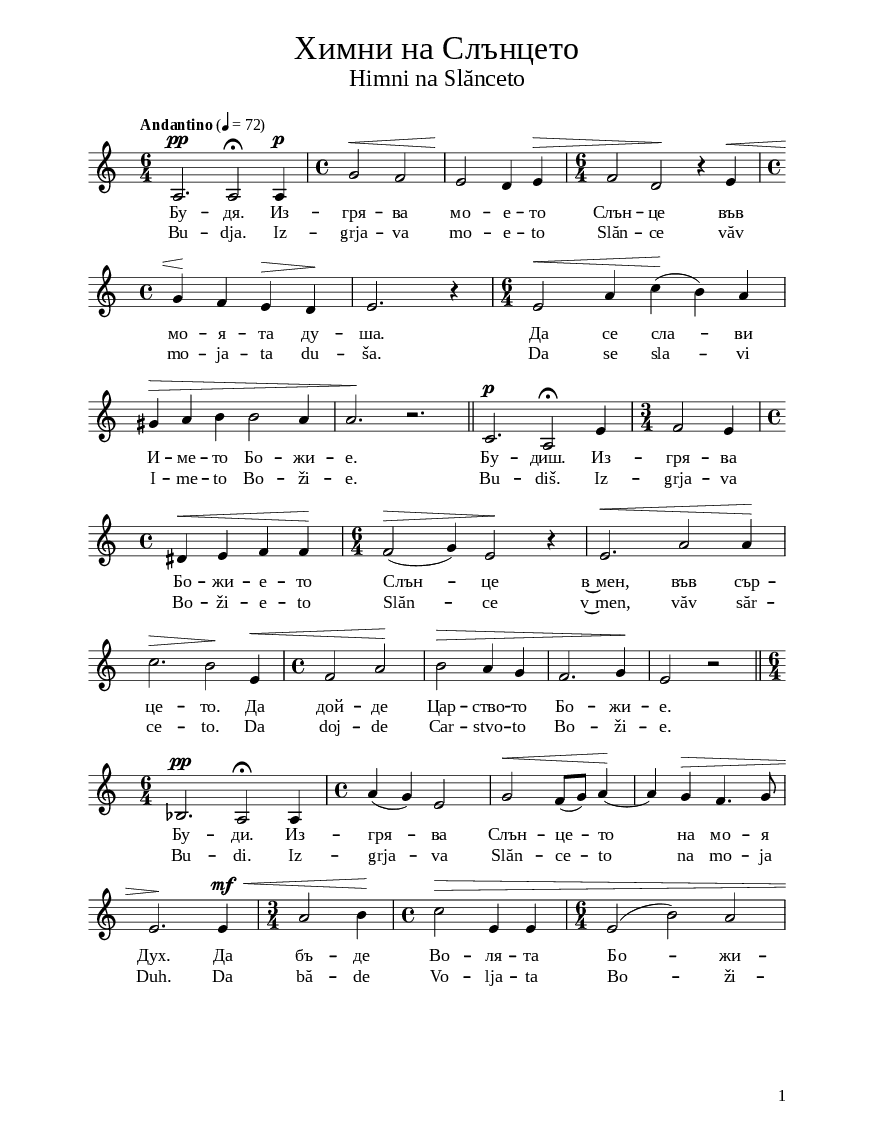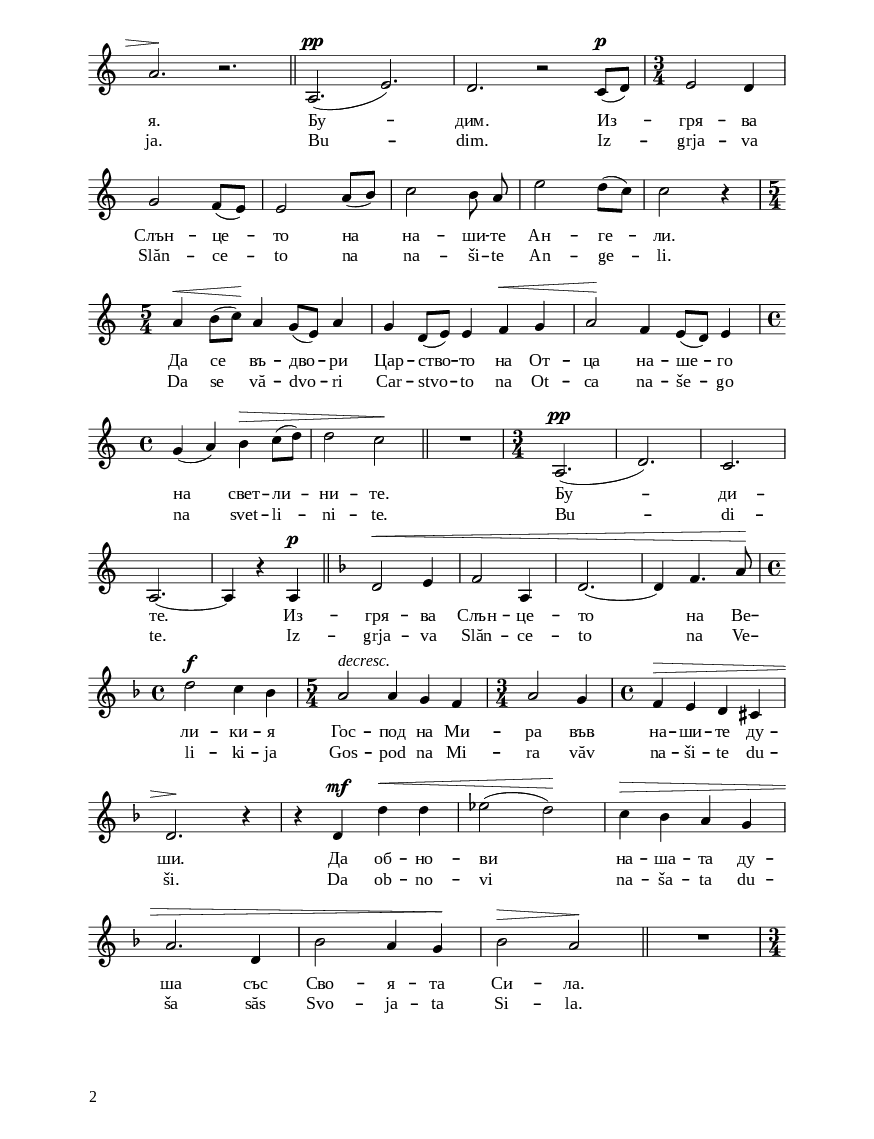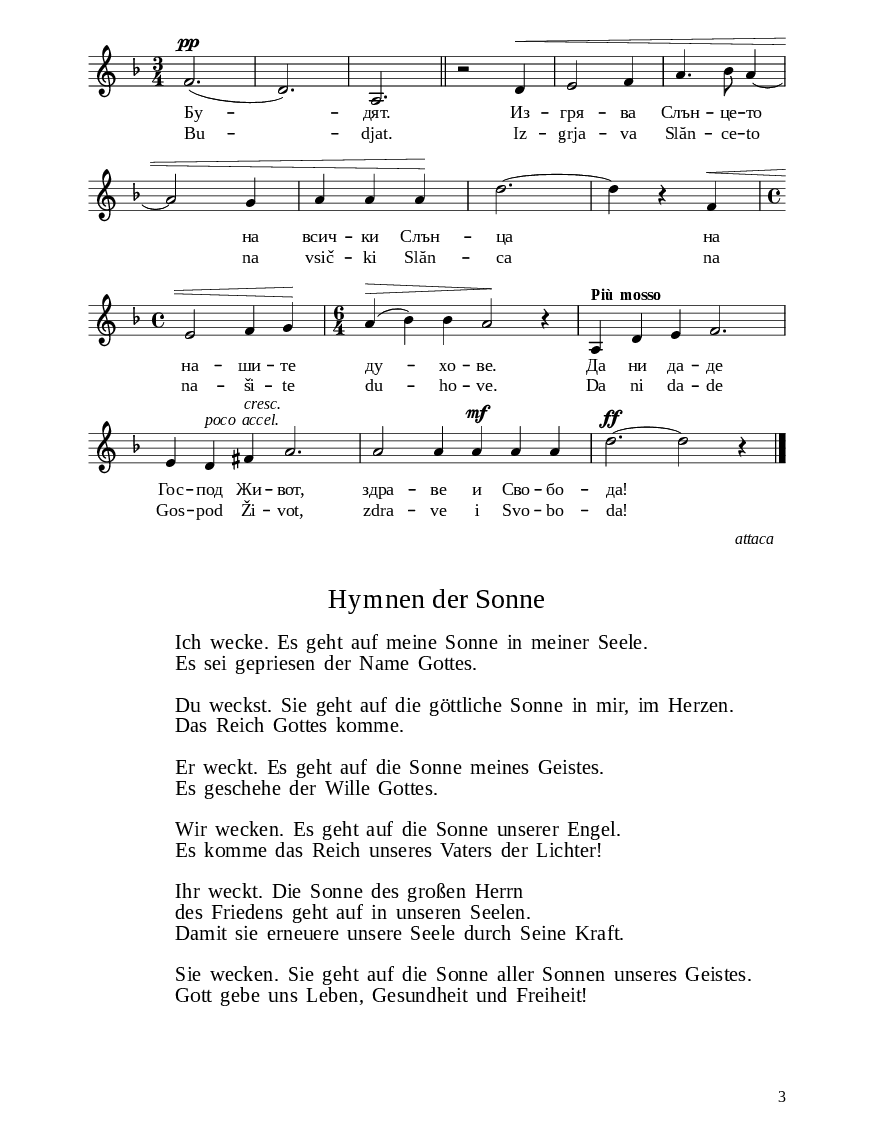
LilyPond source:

\version "2.24.1"

% include paper part and global functions
\include "include/globals.ily"

\bookpart {
  \label #'ref202
  \tocItem \markup "Химни на Слънцето – Himni na Slănceto "
  \include "include/bookpart-paper.ily"
  \score {
    \include "include/score-layout.ily"

    \new Voice \relative c' {
     \clef treble
      \key a \minor
      \time 6/4
      \tempoFunc "Andantino" 4 "72"
      \autoBeamOff
    a2.^\pp  a2 ^\fermata  a4^\p | % 2
  \time 4/4  | % 2
   g'2^\<  f2 | % 3
   e2 \!  d4  e4^\> | % 4
  \time 6/4  | % 4
   f2  d2 \! r4  
   \override Hairpin.to-barline = ##f
   \override Hairpin.after-line-breaking = ##t 
   e4^\< \break | % 5
   
  \time 4/4  | % 5
   g4 \! f4  e4^\>  d4  \! | % 6
   e2. r4 | % 7
  \time 6/4  | % 7
   e2^\<  a4  c4 ( \!  b4 )
   a4 \break | % 8
   gis4^\>  a4  b4  b2  a4
  | % 9
   a2. \! r2. \bar "||"
   c,2.^\p  a2 ^\fermata  e'4 | % 11
  \time 3/4  | % 11
   f2  e4 \break | % 12
    \time 4/4  | % 12
   dis4^\<  e4  f4  f4 \! | % 13
  \time 6/4  | % 13
   f2 (^\>  g4 )  e2 \! r4 | % 14
   e2.^\<  a2  a4 \! \break | % 15
   c2.^\>  b2 \! e,4^\< | % 16
  \time 4/4  | % 16
   f2  a2  \! | % 17
   b2^\>  a4  g4 | % 18
   f2.  g4  \! | % 19
   e2 r2 \bar "||"
  \break | 
  \time 6/4  | 
   bes2.^\pp  a2 ^\fermata  a4 | % 21
  \time 4/4  | % 21
   a'4 (  g4 )  e2 | % 22
   g2^\<  f8 ( [  g8 ) ]  a4 ~ \! | % 23
   a4  g4^\>  f4.  g8 \break | % 24
   e2.  \! e4 \mf ^\< | % 25
  \time 3/4  | % 25
   a2  b4 \! | % 26
  \time 4/4  | % 26
   c2^\>  e,4  e4 | % 27
  \time 6/4  | % 27
   e2 (  b'2 )  a2 \break | % 28
   a2. \! r2. \bar "||"
   a,2. (^\pp  e'2. ) |
   d2. r2  c8 ( [^\p  d8 ) ] | % 31
  \time 3/4  | % 31
   e2  d4  | % 32
     \break g2  f8 ( [  e8 ) ] | % 33
   e2  a8 ( [  b8 ) ] | % 34
   c2  b8  a8 | % 35
   e'2  d8 ( [  c8 ) ] | % 36
   c2 r4 \break | % 37
  \time 5/4  | % 37
   a4^\<  b8 ( [  c8 ) ] \!  a4
   g8 ( [  e8 ) ]  a4 | % 38
   g4  d8 ( [  e8 ) ]  e4  f4
  ^\<  g4 | % 39
   a2  \! f4  e8 ( [  d8 ) ] 
  e4 \break | 
  \time 4/4  |
   g4 (  a4 )  b4^\>  c8 ( [
   d8 ) ] | % 41
   d2  c2 \! \bar "||"
  R1 | % 43
  \time 3/4  | % 43
   a,2.^\pp ( | % 44
   d2. ) | % 45
   c2. \break | % 46
    a2. ~ | % 47
   a4 r4  a4^\p \bar "||"
  \key d \minor | % 48
   d2^\<  e4 | % 49
   f2  a,4 |
   d2. ~ | % 51
   d4  f4.  a8 \! \break | % 52
  \time 4/4  | % 52
   d2^\f  c4  bes4 | % 53
  \time 5/4  | % 53
   a2 ^\markup \italic "decresc."  a4  g4  f4 | % 54
  \time 3/4  | % 54
   a2  g4 | % 55
  \time 4/4  | % 55
   f4^\>  e4  d4  cis4 \break | % 56
   d2.  \! r4 | % 57
  r4  d4 ^\mf  d'4 ^\<  d4 | % 58
   es2 (  d2 ) \! | % 59
   c4  ^\>  bes4  a4  g4
  \break | 
   a2.  d,4 | % 61
   bes'2  a4  g4 \! | % 62
   bes2 ^\>  a2 ^\! \bar "||"
  R1 \break | % 64
  
   \time 3/4  | % 64
   f2.^\pp ( | % 65
   d2. ) | % 66
   a2. \bar "||"
  r2  d4 ^\< | % 68
   e2  f4 | % 69
   a4.  bes8  a4 ~  | \break 
 
   a2  g4 | % 71
   a4  a4  a4 \! | % 72
   d2. ~  | % 73
   d4 r4  f,4 ^\< \break | % 74
  \time 4/4  | % 74
   e2  f4  g4  \! | % 75
  \time 6/4  | % 75
   a4 ( ^\>  bes4 )  bes4  a2  \!
  r4 | % 76
   a,4 ^\markup{ \bold {Più mosso} }  d4  e4
   f2. \break | % 77
   e4  d4 ^\markup{ \italic {poco accel.} } 
  fis4 ^\markup \italic "cresc."  a2. | % 78
   a2  a4  a4 ^\mf  a4  a4 | % 79
   d2. ~ ^\ff  d2 r4 \bar "|."
  }

  \addlyrics { Бу -- дя. Из -- гря -- ва мо -- е --
  то Слън -- це във мо -- я -- та ду
  -- ша. Да се сла  -- ви И -- ме --
  то Бо -- жи -- е. Бу -- диш. Из --
  гря -- ва Бо -- жи -- е -- то Слън 
  -- це в~мен, във сър -- це --
  то. Да дой -- де Цар -- ство -- то
  Бо -- жи -- е. Бу -- ди. Из -- гря
  -- ва Слън -- це -- то  на
  мо -- я Дух. Да бъ -- де Во -- ля --
  та Бо -- жи -- я. Бу -- дим.
  Из  -- гря -- ва Слън -- це --
  то на на -- ши -- те Ан -- ге
  -- ли. Да се  въ -- дво --
  ри Цар -- ство -- то на От --
  ца на -- ше -- го на  свет --
  ли -- ни -- те. Бу -- ди -- те.
   Из -- гря -- ва Слън -- це -- то
   на Ве -- ли -- ки -- я Гос --
  под на Ми -- ра във на -- ши -- те
  ду -- ши. Да об -- но -- ви  на --
  ша -- та ду -- ша със Сво -- я --
  та Си -- ла. Бу -- дят. Из --
  гря -- ва Слън -- це -- то  на
  всич -- ки Слън -- ца  на на --
  ши -- те ду -- хо -- ве. Да ни
  да -- де Гос -- под Жи -- вот, здра
  -- вe и Сво -- бо -- да!  Вяр --
  вам във Те -- бе, Гос -- по
  -- ди, Кой -- то си ми го -- во
  -- рил в‿ми -- на -- ло -- то.
  Вяр -- вам в‿Те -- бе, Гос -- по
  -- ди, Кой -- то ми го -- во --
  риш се -- га. }
  \addlyrics { Bu -- dja. Iz -- grja -- va mo -- e --
  to Slăn -- ce văv mo -- ja -- ta du
  -- ša. Da se sla  -- vi I -- me --
  to Bo -- ži -- e. Bu -- diš. Iz --
  grja -- va Bo -- ži -- e -- to Slăn 
  -- ce v~men, văv săr -- ce --
  to. Da doj -- de Car -- stvo -- to
  Bo -- ži -- e. Bu -- di. Iz -- grja
  -- va Slăn -- ce -- to  na
  mo -- ja Duh. Da bă -- de Vo -- lja --
  ta Bo -- ži -- ja. Bu -- dim.
  Iz  -- grja -- va Slăn -- ce --
  to na na -- ši -- te An -- ge
  -- li. Da se  vă -- dvo --
  ri Car -- stvo -- to na Ot --
  ca na -- še -- go na  svet --
  li -- ni -- te. Bu -- di -- te.
   Iz -- grja -- va Slăn -- ce -- to
   na Ve -- li -- ki -- ja Gos --
  pod na Mi -- ra văv na -- ši -- te
  du -- ši. Da ob -- no -- vi  na --
  ša -- ta du -- ša săs Svo -- ja --
  ta Si -- la. Bu -- djat. Iz --
  grja -- va Slăn -- ce -- to  na
  vsič -- ki Slăn -- ca  na na --
  ši -- te du -- ho -- ve. Da ni
  da -- de Gos -- pod Ži -- vot, zdra
  -- ve i Svo -- bo -- da!  Vjar --
  vam văv Te -- be, Gos -- po
  -- di, Koj -- to si mi go -- vo
  -- ril v‿mi -- na -- lo -- to.
  Vjar -- vam v‿Te -- be, Gos -- po
  -- di, Koj -- to mi go -- vo --
  riš se -- ga. }

    \header {
      title = \titleFunc "Химни на Слънцето" "Himni na Slănceto"
    }

    \midi{}

  } % score

  \markup \raise #2.8 \override #'(baseline-skip . 2) {
    \column {
      \fill-line \italic { "" "" \concat {"attaca" "   " }}
    }
  }
  
  \markup \empty-one

  % include foreign translation(s) of the song
  \version "2.24.2"

\markup \fill-line { \fontsize #deTitleFontSize "Hymnen der Sonne" }
\markup \null
\markup \null
\markup \fontsize #deCoupletFontSize {
  \hspace #7
  \override #`(baseline-skip . ,deCoupletBaselineSkip)

  \column {

   \line { " "Ich wecke. Es geht auf meine Sonne in meiner Seele.}

   \line { " "Es sei gepriesen der Name Gottes.}
   \line { " "}

   \line { " "Du weckst. Sie geht auf die göttliche Sonne in mir, im Herzen.}

   \line { " "Das Reich Gottes komme.}
  \line { " "}
   \line { " "Er weckt. Es geht auf die Sonne meines Geistes.}

   \line { " "Es geschehe der Wille Gottes.}
  \line { " "}
   \line { " "Wir wecken. Es geht auf die Sonne unserer Engel.}

   \line { " "Es komme das Reich unseres Vaters der Lichter!}
  \line { " "}
   \line { " "Ihr weckt. Die Sonne des großen Herrn  }
  \line { " "  des Friedens geht auf in unseren Seelen.}
   \line { " "Damit sie erneuere unsere Seele durch Seine Kraft.}
  \line { " "}

   \line { " "Sie wecken. Sie geht auf die Sonne aller Sonnen unseres Geistes.}

   \line { " "Gott gebe uns Leben, Gesundheit und Freiheit!}

  }
}


} % bookpart

% Più mosso
%
